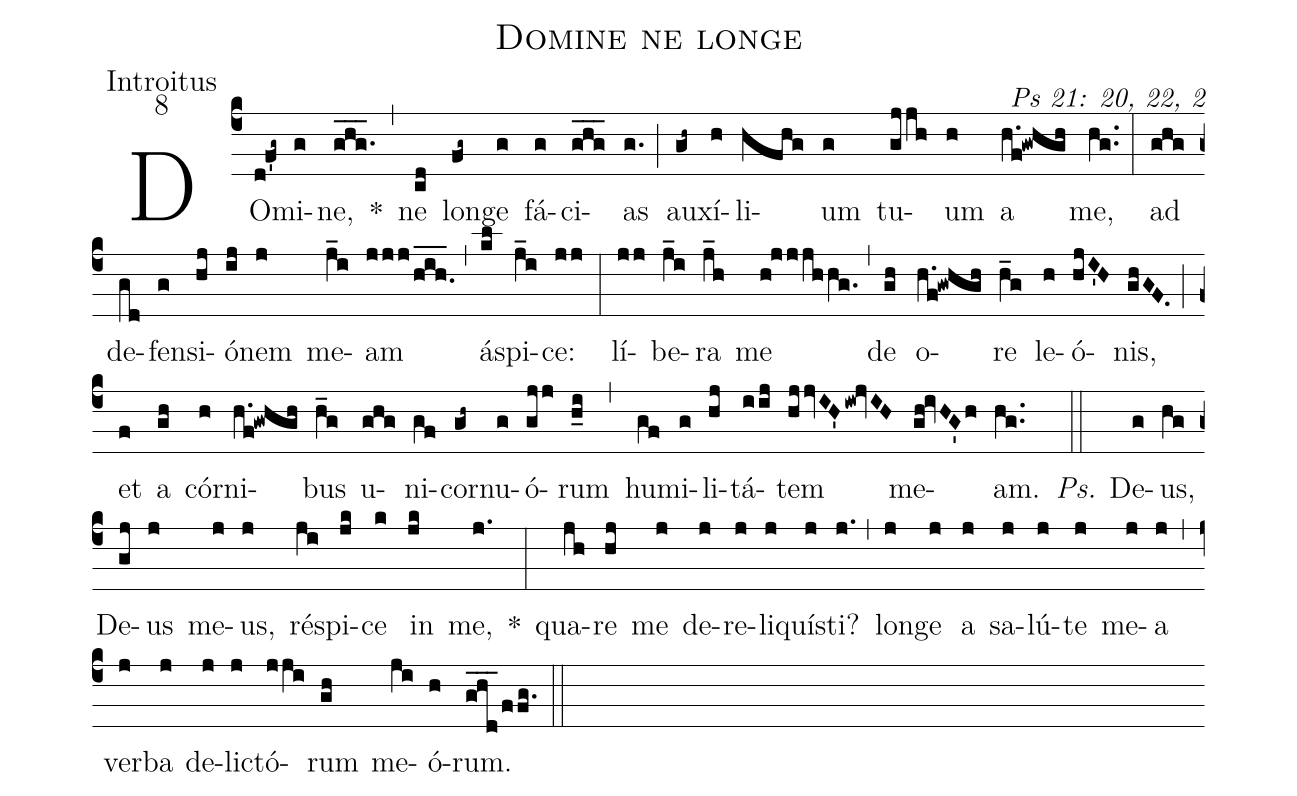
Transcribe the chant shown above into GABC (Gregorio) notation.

name: Domine ne longe;
office-part: Introitus;
mode: 8;
commentary: Ps 21: 20, 22, 2;
%%
(c4) DO(d!f'g~)mi(g)ne,(ghg.___) *(,) ne(cd) lon(fg~)ge(g) fá(g)ci(ghg___)as(g.) (;) au(gh~)xí(h)li(hfhg)um(g) tu(gjjh)um(h) a(h.f!gwhgh) me,(hg..) (:)
ad(ghg) de(gd)fen(g)si(hj)ó(ij)nem(j) me(j_i)am(jjj/hih.___) (,) á(kl)spi(j_i)ce:(jj) (:)
lí(jj)be(j_i)ra(j_h) me(h!jjjhhg.) (,) de(gh) o(h.f!gwhgh)re(h_g) le(h)ó(hjI'H)nis,(ghGF.) (;) et(f) a(gh) cór(h)ni(h.f!gwhgh)bus(h_g) u(ghg)ni(gf)cor(gh~)nu(g)ó(gjj)rum(h_i) (,) hu(gf)mi(g)li(hj)tá(iij)tem(hjjvIH'iw!jvIH) me(gh!ivHG'h)am.(hg..) (::)
<i>Ps.</i> De(g)us,(hg) De(gj)us(j) me(j)us,(j) ré(ji)spi(jk)ce(k) in(jk) me,(j.) *(:)
qua(jh)re(hj) me(j) de(j)re(j)li(j)quís(j)ti?(j.) (,) lon(j)ge(j) a(j) sa(j)lú(j)te(j) me(j)a(j) (,) ver(j)ba(j) de(j)lic(j)tó(jji)rum(gh) me(ji)ó(h)rum.(ghd___/ffg.) (::)
